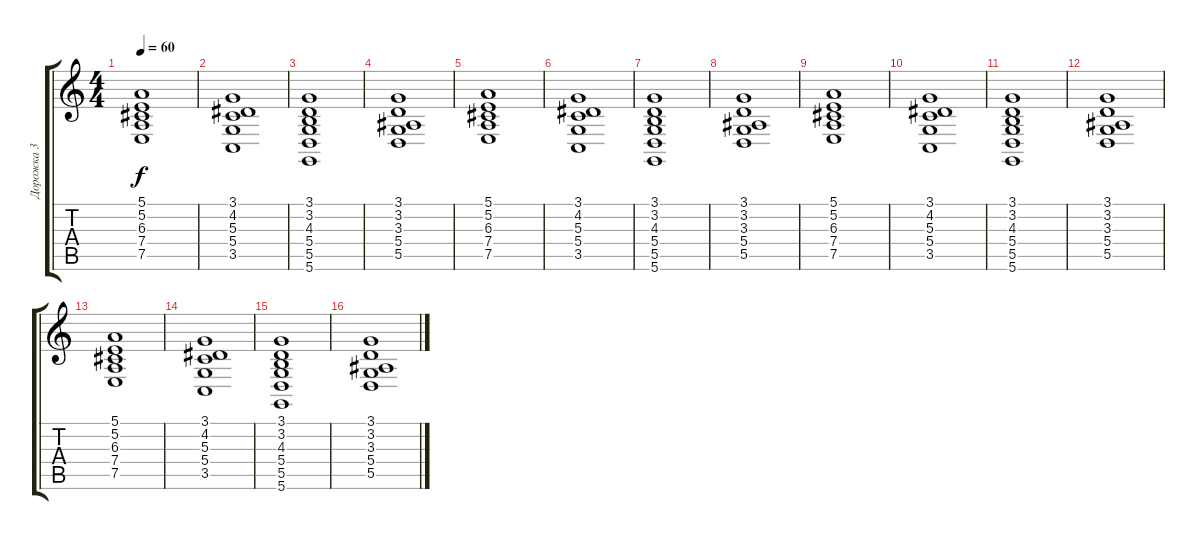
\track ("Дорожка 3" "Дорожка 3") {instrument pad2warm}
\staff {score tabs}
\tuning (E4 B3 G3 D3 A2 D2) {hide}
\ts (4 4)
\tempo 60
\clef g2
\ks c
(5.1 5.2 6.3 7.4 7.5).1{dy f} |
(3.1 4.2 5.3 5.4 3.5).1 |
(3.1 3.2 4.3 5.4 5.5 5.6).1 |
(3.1 3.2 3.3 5.4 5.5).1 |
(5.1 5.2 6.3 7.4 7.5).1 |
(3.1 4.2 5.3 5.4 3.5).1 |
(3.1 3.2 4.3 5.4 5.5 5.6).1 |
(3.1 3.2 3.3 5.4 5.5).1 |
(5.1 5.2 6.3 7.4 7.5).1 |
(3.1 4.2 5.3 5.4 3.5).1 |
(3.1 3.2 4.3 5.4 5.5 5.6).1 |
(3.1 3.2 3.3 5.4 5.5).1 |
(5.1 5.2 6.3 7.4 7.5).1 |
(3.1 4.2 5.3 5.4 3.5).1 |
(3.1 3.2 4.3 5.4 5.5 5.6).1 |
(3.1 3.2 3.3 5.4 5.5).1
